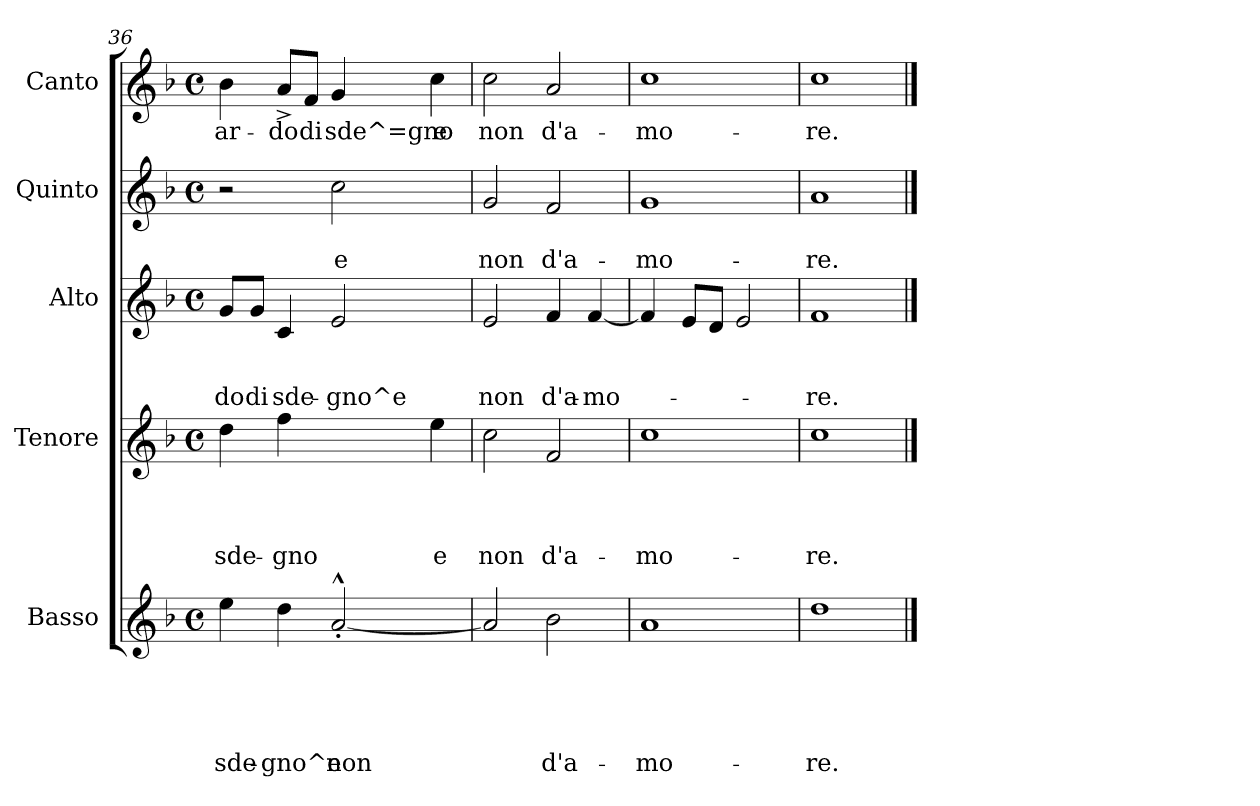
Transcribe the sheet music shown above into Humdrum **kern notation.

**kern	**text	**text	**text	**text	**text	**kern	**text	**text	**text	**text	**kern	**text	**text	**text	**kern	**text	**text	**kern	**text
*part5	*part5	*part5	*part5	*part5	*part5	*part4	*part4	*part4	*part4	*part4	*part3	*part3	*part3	*part3	*part2	*part2	*part2	*part1	*part1
*staff5	*staff5	*staff5	*staff5	*staff5	*staff5	*staff4	*staff4	*staff4	*staff4	*staff4	*staff3	*staff3	*staff3	*staff3	*staff2	*staff2	*staff2	*staff1	*staff1
*I"Basso	*	*	*	*	*	*I"Tenore	*	*	*	*	*I"Alto	*	*	*	*I"Quinto	*	*	*I"Canto	*
*clefG2	*	*	*	*	*	*clefG2	*	*	*	*	*clefG2	*	*	*	*clefG2	*	*	*clefG2	*
*k[b-]	*	*	*	*	*	*k[b-]	*	*	*	*	*k[b-]	*	*	*	*k[b-]	*	*	*k[b-]	*
*F:	*	*	*	*	*	*F:	*	*	*	*	*F:	*	*	*	*F:	*	*	*F:	*
*M4/4	*	*	*	*	*	*M4/4	*	*	*	*	*M4/4	*	*	*	*M4/4	*	*	*M4/4	*
*met(c)	*	*	*	*	*	*met(c)	*	*	*	*	*met(c)	*	*	*	*met(c)	*	*	*met(c)	*
=36	=36	=36	=36	=36	=36	=36	=36	=36	=36	=36	=36	=36	=36	=36	=36	=36	=36	=36	=36
!	!	!	!	!	!LO:LY:b	!	!	!	!	!LO:LY:b	!	!	!	!LO:LY:b	!	!	!	!	!LO:LY:b
4ee\	.	.	.	.	sde-	4dd\	.	.	.	sde-	8g/L	.	.	-do	2r	.	.	4b-\	ar-
!	!	!	!	!	!	!	!	!	!	!	!	!	!	!LO:LY:b	!	!	!	!	!
.	.	.	.	.	.	.	.	.	.	.	8g/J	.	.	di	.	.	.	.	.
!	!	!	!	!	!LO:LY:b	!	!	!	!	!LO:LY:b	!	!	!	!LO:LY:b	!	!	!	!	!LO:LY:b
4dd\	.	.	.	.	-gno^e	4ff\	.	.	.	-gno	4c/	.	.	sde-	.	.	.	8a^</L	-do
!	!	!	!	!	!	!	!	!	!	!	!	!	!	!	!	!	!	!	!LO:LY:b
.	.	.	.	.	.	.	.	.	.	.	.	.	.	.	.	.	.	8f/J	di
!	!	!	!	!	!LO:LY:b	!	!	!	!	!	!	!	!	!LO:LY:b	!	!	!LO:LY:b	!	!LO:LY:b
[<2a^^<'</	.	.	.	.	non	4ryy	.	.	.	.	2e/	.	.	-gno^e	2cc\	.	e	4g/	sde^=gno
!	!	!	!	!	!	!	!	!	!	!LO:LY:b	!	!	!	!	!	!	!	!	!LO:LY:b
.	.	.	.	.	.	4ee\	.	.	.	e	.	.	.	.	.	.	.	4cc\	e
=37	=37	=37	=37	=37	=37	=37	=37	=37	=37	=37	=37	=37	=37	=37	=37	=37	=37	=37	=37
!	!	!	!	!	!	!	!	!	!	!LO:LY:b	!	!	!	!LO:LY:b	!	!	!LO:LY:b	!	!LO:LY:b
2a/]	.	.	.	.	.	2cc\	.	.	.	non	2e/	.	.	non	2g/	.	non	2cc\	non
!	!	!	!	!	!LO:LY:b	!	!	!	!	!LO:LY:b	!	!	!	!LO:LY:b	!	!	!LO:LY:b	!	!LO:LY:b
2b-\	.	.	.	.	d'a-	2f/	.	.	.	d'a-	4f/	.	.	d'a-	2f/	.	d'a-	2a/	d'a-
!	!	!	!	!	!	!	!	!	!	!	!	!	!	!LO:LY:b	!	!	!	!	!
.	.	.	.	.	.	.	.	.	.	.	[<4f/	.	.	-mo-	.	.	.	.	.
=38	=38	=38	=38	=38	=38	=38	=38	=38	=38	=38	=38	=38	=38	=38	=38	=38	=38	=38	=38
!	!	!	!	!	!LO:LY:b	!	!	!	!	!LO:LY:b	!	!	!	!	!	!	!LO:LY:b	!	!LO:LY:b
1a	.	.	.	.	-mo-	1cc	.	.	.	-mo-	4f/]	.	.	.	1g	.	-mo-	1cc	-mo-
.	.	.	.	.	.	.	.	.	.	.	8e/L	.	.	.	.	.	.	.	.
.	.	.	.	.	.	.	.	.	.	.	8d/J	.	.	.	.	.	.	.	.
.	.	.	.	.	.	.	.	.	.	.	2e/	.	.	.	.	.	.	.	.
=39	=39	=39	=39	=39	=39	=39	=39	=39	=39	=39	=39	=39	=39	=39	=39	=39	=39	=39	=39
!	!	!	!	!	!LO:LY:b	!	!	!	!	!LO:LY:b	!	!	!	!LO:LY:b	!	!	!LO:LY:b	!	!LO:LY:b
1dd	.	.	.	.	-re.	1cc	.	.	.	-re.	1f	.	.	-re.	1a	.	-re.	1cc	-re.
==	==	==	==	==	==	==	==	==	==	==	==	==	==	==	==	==	==	==	==
*-	*-	*-	*-	*-	*-	*-	*-	*-	*-	*-	*-	*-	*-	*-	*-	*-	*-	*-	*-
